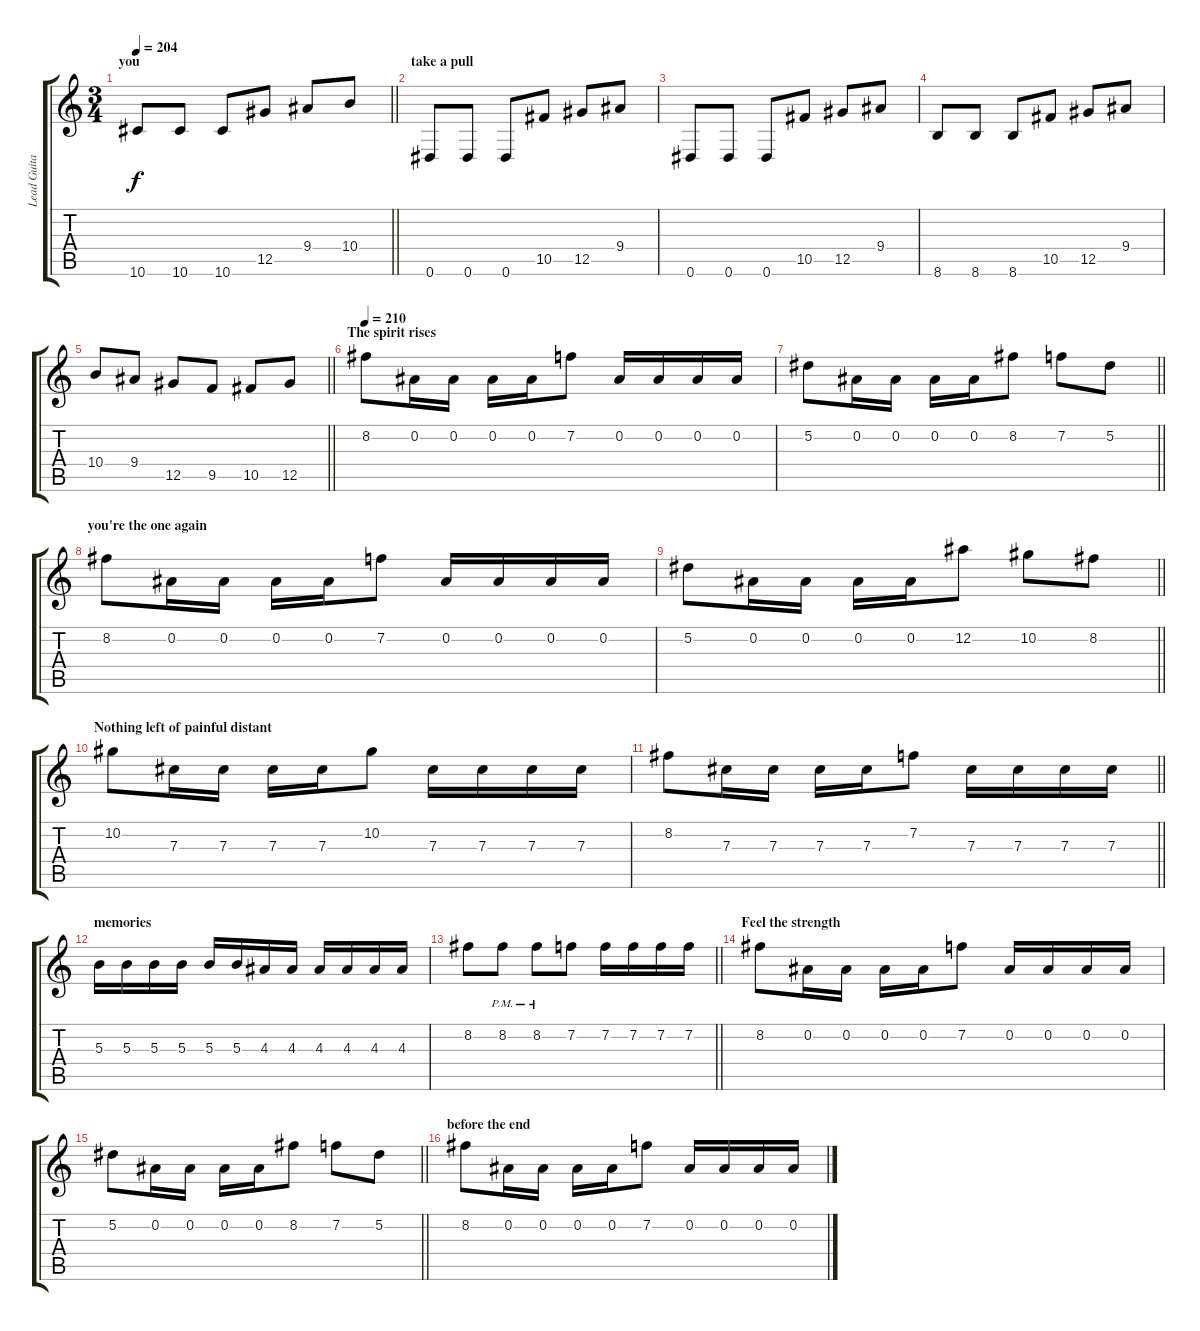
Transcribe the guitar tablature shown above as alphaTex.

\track ("Lead Guitar" "Lead Guita") {instrument distortionguitar}
\staff {score tabs}
\tuning (Eb4 Bb3 Gb3 Db3 Ab2 Eb2) {hide}
\ts (3 4)
\section ("" "you ")
\tempo 204
\clef g2
\barLineRight lightlight
\ks c
10.6.8{dy f} 10.6.8 10.6.8 12.5.8 9.4.8 10.4.8 |
\section ("" "take a pull")
0.6.8 0.6.8 0.6.8 10.5.8 12.5.8 9.4.8 |
0.6.8 0.6.8 0.6.8 10.5.8 12.5.8 9.4.8 |
8.6.8 8.6.8 8.6.8 10.5.8 12.5.8 9.4.8 |
\barLineRight lightlight
10.4.8 9.4.8 12.5.8 9.5.8 10.5.8 12.5.8 |
\section ("" "The spirit rises ")
\tempo 210
8.2.8 0.2.16 0.2.16 0.2.16 0.2.16 7.2.8 0.2.16 0.2.16 0.2.16 0.2.16 |
\barLineRight lightlight
5.2.8 0.2.16 0.2.16 0.2.16 0.2.16 8.2.8 7.2.8 5.2.8 |
\section ("" "you're the one again")
8.2.8 0.2.16 0.2.16 0.2.16 0.2.16 7.2.8 0.2.16 0.2.16 0.2.16 0.2.16 |
\barLineRight lightlight
5.2.8 0.2.16 0.2.16 0.2.16 0.2.16 12.2.8 10.2.8 8.2.8 |
\section ("" "Nothing left of painful distant ")
10.2.8 7.3.16 7.3.16 7.3.16 7.3.16 10.2.8 7.3.16 7.3.16 7.3.16 7.3.16 |
\barLineRight lightlight
8.2.8 7.3.16 7.3.16 7.3.16 7.3.16 7.2.8 7.3.16 7.3.16 7.3.16 7.3.16 |
\section ("" "memories")
5.3.16 5.3.16 5.3.16 5.3.16 5.3.16 5.3.16 4.3.16 4.3.16 4.3.16 4.3.16 4.3.16 4.3.16 |
\barLineRight lightlight
8.2.8 8.2{pm}.8 8.2{pm}.8 7.2.8 7.2.16 7.2.16 7.2.16 7.2.16 |
\section ("" "Feel the strength ")
8.2.8 0.2.16 0.2.16 0.2.16 0.2.16 7.2.8 0.2.16 0.2.16 0.2.16 0.2.16 |
\barLineRight lightlight
5.2.8 0.2.16 0.2.16 0.2.16 0.2.16 8.2.8 7.2.8 5.2.8 |
\section ("" "before the end")
8.2.8 0.2.16 0.2.16 0.2.16 0.2.16 7.2.8 0.2.16 0.2.16 0.2.16 0.2.16
